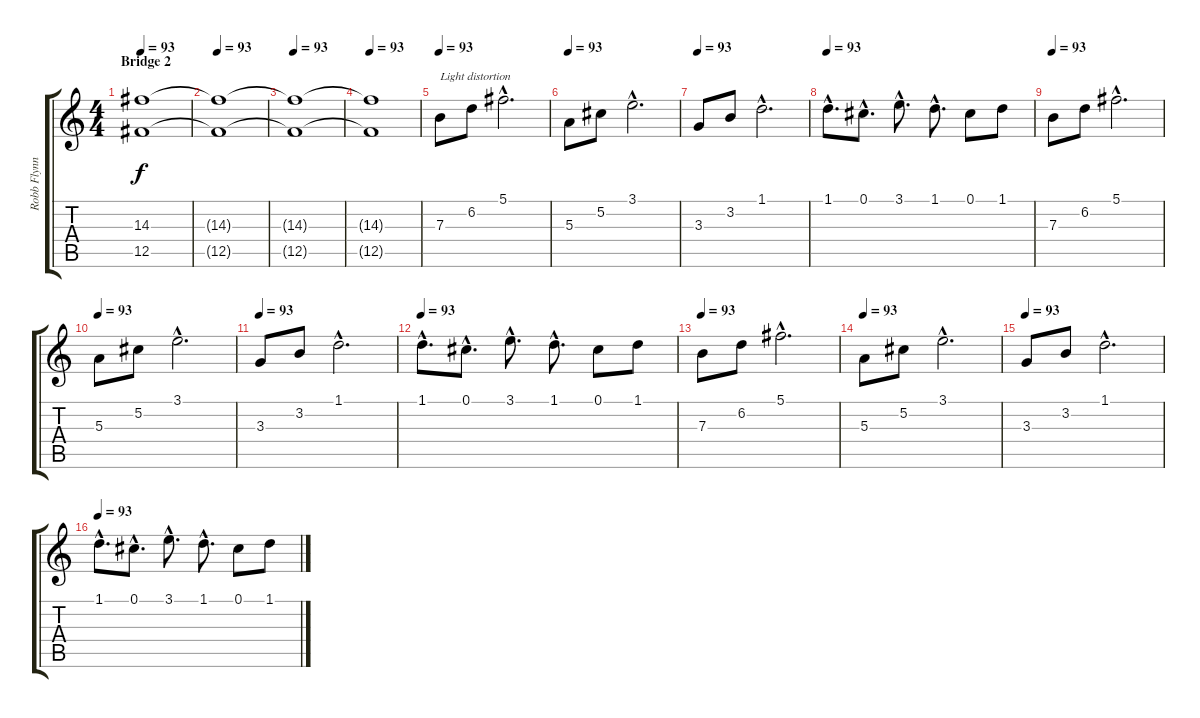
\track ("Robb Flynn" "Robb Flynn") {instrument distortionguitar}
\staff {score tabs}
\tuning (Db4 Ab3 E3 B2 Gb2 B1) {hide}
\ts (4 4)
\section ("" "Bridge 2")
\tempo 93
\clef g2
\ks c
(14.3 12.5).1{dy f volume 12} |
\tempo 93
(14.3{t} 12.5{t}).1{volume 12} |
\tempo 93
(14.3{t} 12.5{t}).1{volume 9} |
\tempo 93
(14.3{t} 12.5{t}).1{volume 6} |
\tempo 93
7.3.8{txt "Light distortion" volume 16} 6.2.8 5.1{hac}.2{d} |
\tempo 93
5.3.8 5.2.8 3.1{hac}.2{d} |
\tempo 93
3.3.8 3.2.8 1.1{hac}.2{d} |
\tempo 93
1.1{hac}.8{d} 0.1{hac}.8{d} 3.1{hac}.8{d} 1.1{hac}.8{d} 0.1.8 1.1.8 |
\tempo 93
7.3.8{volume 16} 6.2.8 5.1{hac}.2{d} |
\tempo 93
5.3.8 5.2.8 3.1{hac}.2{d} |
\tempo 93
3.3.8 3.2.8 1.1{hac}.2{d} |
\tempo 93
1.1{hac}.8{d} 0.1{hac}.8{d} 3.1{hac}.8{d} 1.1{hac}.8{d} 0.1.8 1.1.8 |
\tempo 93
7.3.8{volume 16} 6.2.8 5.1{hac}.2{d} |
\tempo 93
5.3.8 5.2.8 3.1{hac}.2{d} |
\tempo 93
3.3.8 3.2.8 1.1{hac}.2{d} |
\tempo 93
1.1{hac}.8{d} 0.1{hac}.8{d} 3.1{hac}.8{d} 1.1{hac}.8{d} 0.1.8 1.1.8
